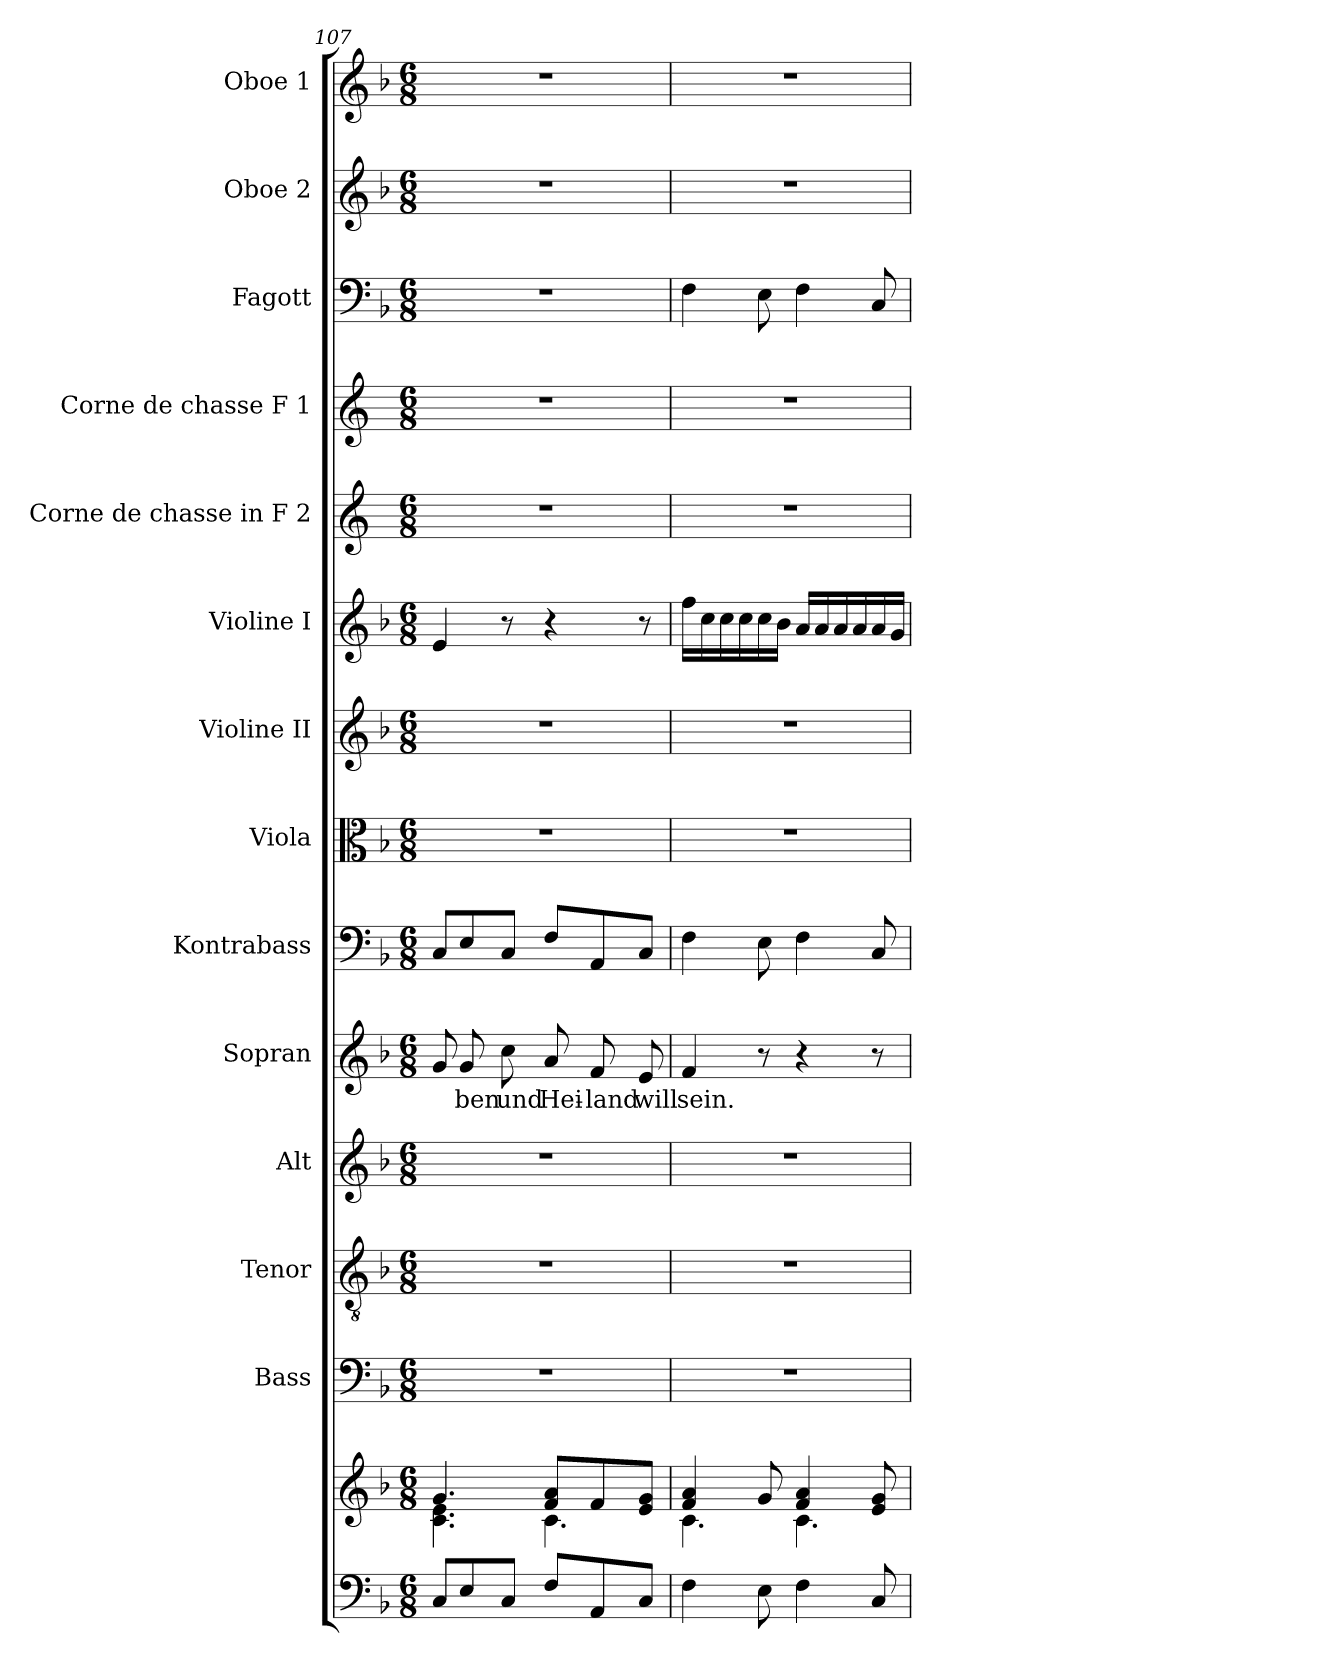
**kern	**kern	**kern	**kern	**kern	**kern	**text	**kern	**kern	**kern	**kern	**kern	**kern	**kern	**kern	**kern
*part14	*part14	*part13	*part12	*part11	*part10	*part10	*part9	*part8	*part7	*part6	*part5	*part4	*part3	*part2	*part1
*staff15	*staff14	*staff13	*staff12	*staff11	*staff10	*staff10	*staff9	*staff8	*staff7	*staff6	*staff5	*staff4	*staff3	*staff2	*staff1
*	*	*I"Bass	*I"Tenor	*I"Alt	*I"Sopran	*	*I"Kontrabass	*I"Viola	*I"Violine II	*I"Violine I	*I"Corne de chasse in F 2	*I"Corne de chasse F 1	*I"Fagott	*I"Oboe 2	*I"Oboe 1
*	*	*I'B.	*I'T.	*I'A.	*I'S.	*	*I'Kb.	*I'Vla.	*I'Vl. II	*I'Vl. I	*	*	*I'Fg.	*I'Ob. 2	*I'Ob. 1
*clefF4	*clefG2	*clefF4	*clefGv2	*clefG2	*clefG2	*	*clefF4	*clefC3	*clefG2	*clefG2	*clefG2	*clefG2	*clefF4	*clefG2	*clefG2
*	*	*	*	*	*	*	*ITrd7c12	*	*	*	*ITrd4c7	*ITrd4c7	*	*	*
*k[b-]	*k[b-]	*k[b-]	*k[b-]	*k[b-]	*k[b-]	*	*k[b-]	*k[b-]	*k[b-]	*k[b-]	*k[b-]	*k[b-]	*k[b-]	*k[b-]	*k[b-]
*F:	*F:	*F:	*F:	*F:	*F:	*	*F:	*F:	*F:	*F:	*F:	*F:	*F:	*F:	*F:
*M6/8	*M6/8	*M6/8	*M6/8	*M6/8	*M6/8	*	*M6/8	*M6/8	*M6/8	*M6/8	*M6/8	*M6/8	*M6/8	*M6/8	*M6/8
=107	=107	=107	=107	=107	=107	=107	=107	=107	=107	=107	=107	=107	=107	=107	=107
*	*^	*	*	*	*	*	*	*	*	*	*	*	*	*	*
8C/L	4.g/	4.c\ 4.e\	2.r	2.r	2.r	8g/	.	8CC/L	2.r	2.r	4e/	2.r	2.r	2.r	2.r	2.r
!	!	!	!	!	!	!	!LO:LY:b	!	!	!	!	!	!	!	!	!
8E/	.	.	.	.	.	8g/	-ben	8EE/	.	.	.	.	.	.	.	.
!	!	!	!	!	!	!	!LO:LY:b	!	!	!	!	!	!	!	!	!
8C/J	.	.	.	.	.	8cc\	und	8CC/J	.	.	8r	.	.	.	.	.
!	!	!	!	!	!	!	!LO:LY:b	!	!	!	!	!	!	!	!	!
8F/L	8f/ 8a/L	4.c\	.	.	.	8a/	Hei-	8FF/L	.	.	4r	.	.	.	.	.
!	!	!	!	!	!	!	!LO:LY:b	!	!	!	!	!	!	!	!	!
8AA/	8f/	.	.	.	.	8f/	-land	8AAA/	.	.	.	.	.	.	.	.
!	!	!	!	!	!	!	!LO:LY:b	!	!	!	!	!	!	!	!	!
8C/J	8e/ 8g/J	.	.	.	.	8e/	will	8CC/J	.	.	8r	.	.	.	.	.
!!LO:PB:g=z
=108	=108	=108	=108	=108	=108	=108	=108	=108	=108	=108	=108	=108	=108	=108	=108	=108
!	!	!	!	!	!	!	!LO:LY:b	!	!	!	!	!	!	!	!	!
4F\	4f/ 4a/	4.c\	2.r	2.r	2.r	4f/	sein.	4FF\	2.r	2.r	16ff\LL	2.r	2.r	4F\	2.r	2.r
.	.	.	.	.	.	.	.	.	.	.	16cc\	.	.	.	.	.
.	.	.	.	.	.	.	.	.	.	.	16cc\	.	.	.	.	.
.	.	.	.	.	.	.	.	.	.	.	16cc\	.	.	.	.	.
8E\	8g/	.	.	.	.	8r	.	8EE\	.	.	16cc\	.	.	8E\	.	.
.	.	.	.	.	.	.	.	.	.	.	16b-\JJ	.	.	.	.	.
4F\	4f/ 4a/	4.c\	.	.	.	4r	.	4FF\	.	.	16a/LL	.	.	4F\	.	.
.	.	.	.	.	.	.	.	.	.	.	16a/	.	.	.	.	.
.	.	.	.	.	.	.	.	.	.	.	16a/	.	.	.	.	.
.	.	.	.	.	.	.	.	.	.	.	16a/	.	.	.	.	.
8C/	8e/ 8g/	.	.	.	.	8r	.	8CC/	.	.	16a/	.	.	8C/	.	.
.	.	.	.	.	.	.	.	.	.	.	16g/JJ	.	.	.	.	.
*	*v	*v	*	*	*	*	*	*	*	*	*	*	*	*	*	*
=	=	=	=	=	=	=	=	=	=	=	=	=	=	=	=
*-	*-	*-	*-	*-	*-	*-	*-	*-	*-	*-	*-	*-	*-	*-	*-
